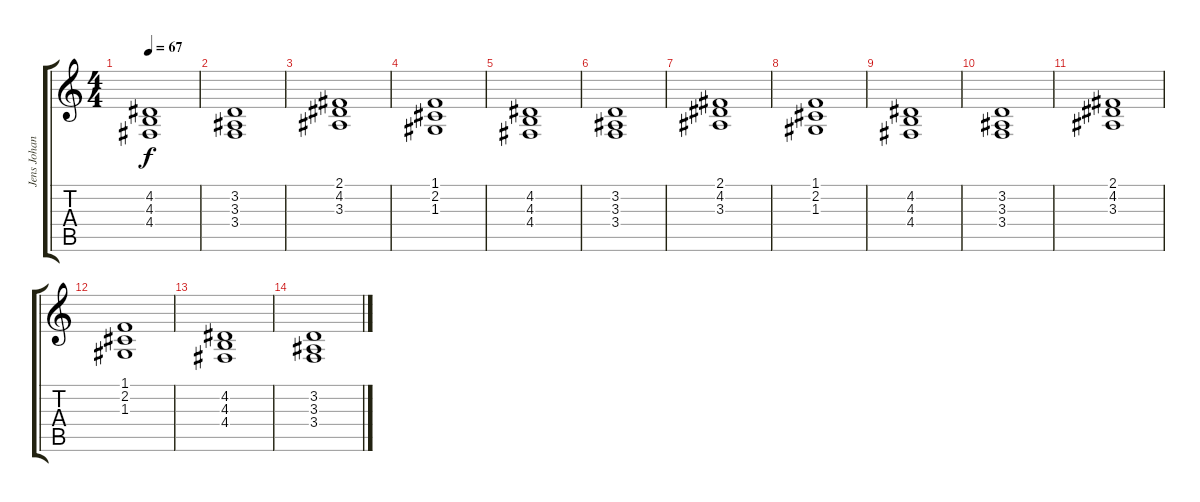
\track ("Jens Johansson" "Jens Johan") {instrument synthstrings1}
\staff {score tabs}
\tuning (E4 B3 G3 D3 A2 E2) {hide}
\ts (4 4)
\tempo 67
\clef g2
\ks c
(4.2 4.3 4.4).1{dy f} |
(3.2 3.3 3.4).1 |
(2.1 4.2 3.3).1 |
(1.1 2.2 1.3).1 |
(4.2 4.3 4.4).1 |
(3.2 3.3 3.4).1 |
(2.1 4.2 3.3).1 |
(1.1 2.2 1.3).1 |
(4.2 4.3 4.4).1 |
(3.2 3.3 3.4).1 |
(2.1 4.2 3.3).1{volume 16} |
(1.1 2.2 1.3).1{volume 12} |
(4.2 4.3 4.4).1{volume 9} |
(3.2 3.3 3.4).1{volume 5}
